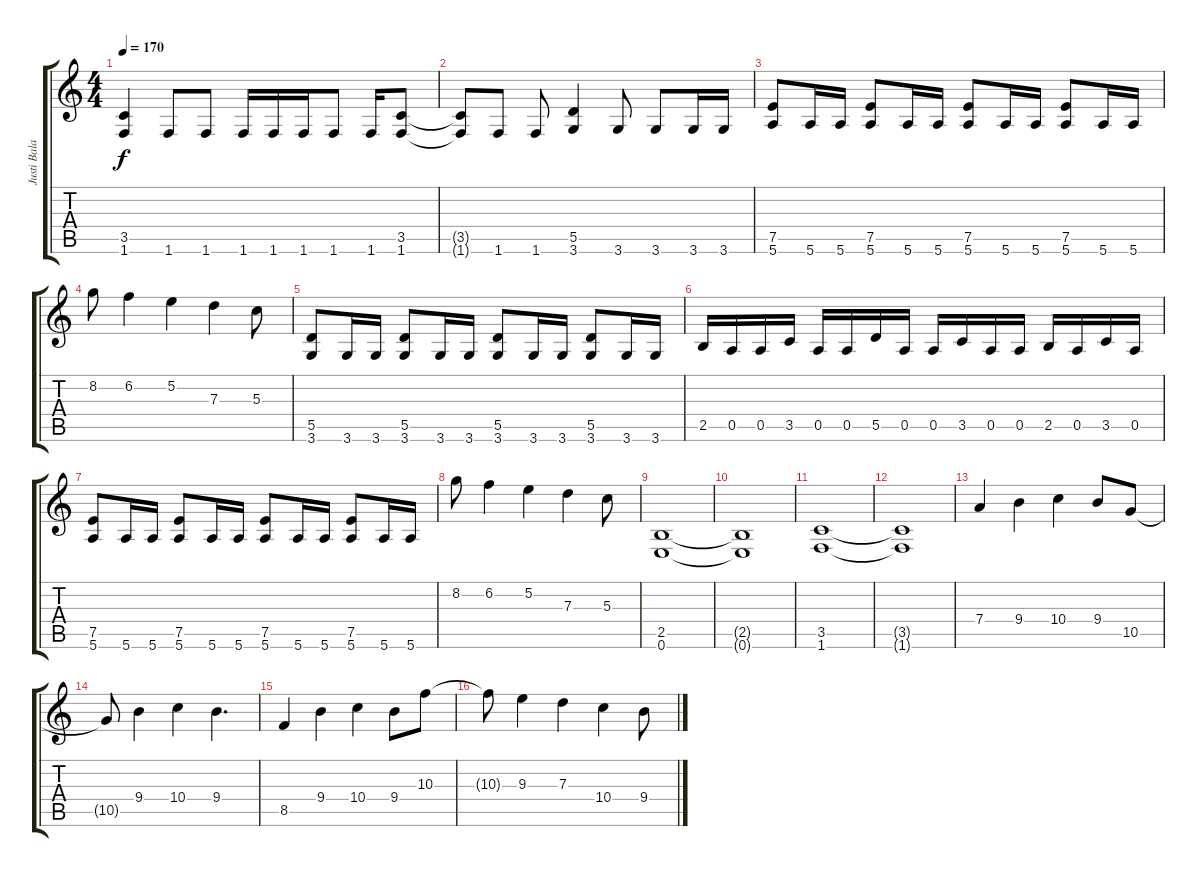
\track ("Justi Bala" "Justi Bala") {instrument distortionguitar}
\staff {score tabs}
\tuning (E4 B3 G3 D3 A2 E2) {hide}
\ts (4 4)
\tempo 170
\clef g2
\ks c
(3.5 1.6).4{dy f} 1.6.8 1.6.8 1.6.16 1.6.16 1.6.16 1.6.8 1.6.16 (3.5 1.6).8 |
(3.5{t} 1.6{t}).8 1.6.8 1.6.8 (5.5 3.6).4 3.6.8 3.6.8 3.6.16 3.6.16 |
(7.5 5.6).8 5.6.16 5.6.16 (7.5 5.6).8 5.6.16 5.6.16 (7.5 5.6).8 5.6.16 5.6.16 (7.5 5.6).8 5.6.16 5.6.16 |
8.2.8 6.2.4 5.2.4 7.3.4 5.3.8 |
(5.5 3.6).8 3.6.16 3.6.16 (5.5 3.6).8 3.6.16 3.6.16 (5.5 3.6).8 3.6.16 3.6.16 (5.5 3.6).8 3.6.16 3.6.16 |
2.5.16 0.5.16 0.5.16 3.5.16 0.5.16 0.5.16 5.5.16 0.5.16 0.5.16 3.5.16 0.5.16 0.5.16 2.5.16 0.5.16 3.5.16 0.5.16 |
(7.5 5.6).8 5.6.16 5.6.16 (7.5 5.6).8 5.6.16 5.6.16 (7.5 5.6).8 5.6.16 5.6.16 (7.5 5.6).8 5.6.16 5.6.16 |
8.2.8 6.2.4 5.2.4 7.3.4 5.3.8 |
(2.5 0.6).1 |
(2.5{t} 0.6{t}).1 |
(3.5 1.6).1 |
(3.5{t} 1.6{t}).1 |
7.4.4 9.4.4 10.4.4 9.4.8 10.5.8 |
10.5{t}.8 9.4.4 10.4.4 9.4.4{d} |
8.5.4 9.4.4 10.4.4 9.4.8 10.3.8 |
10.3{t}.8 9.3.4 7.3.4 10.4.4 9.4.8
